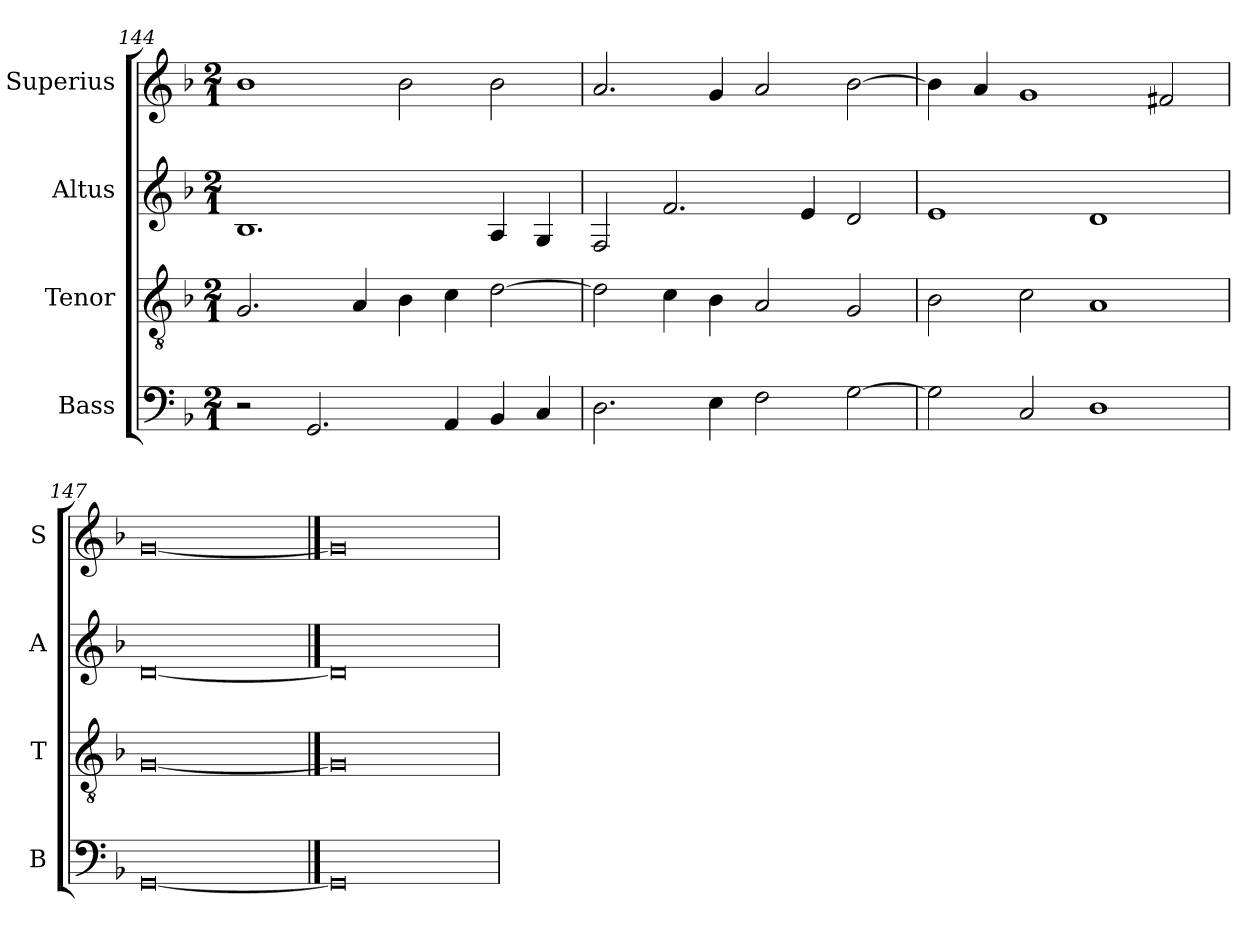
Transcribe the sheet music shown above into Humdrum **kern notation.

**kern	**kern	**kern	**kern
*part4	*part3	*part2	*part1
*staff4	*staff3	*staff2	*staff1
*I"Bass	*I"Tenor	*I"Altus	*I"Superius
*I'B	*I'T	*I'A	*I'S
*clefF4	*clefGv2	*clefG2	*clefG2
*k[b-]	*k[b-]	*k[b-]	*k[b-]
*F:	*F:	*F:	*F:
*M2/1	*M2/1	*M2/1	*M2/1
=144	=144	=144	=144
2r	2.G	1.B-	1b-
2.GG	.	.	.
.	4A	.	.
.	4B-	.	2b-
4AA	4c	.	.
4BB-	[2d	4A	2b-
4C	.	4G	.
=145	=145	=145	=145
2.D	2d]	2F	2.a
.	4c	2.f	.
4E	4B-	.	4g
2F	2A	.	2a
.	.	4e	.
[2G	2G	2d	[2b-
=146	=146	=146	=146
2G]	2B-	1e	4b-]
.	.	.	4a
2C	2c	.	1g
1D	1A	1d	.
.	.	.	2f#X
=147	=147	=147	=147
[0GG	[0G	[0d	[0g
==148	==148	==148	==148
0GG]	0G]	0d]	0g]
=	=	=	=
*-	*-	*-	*-
